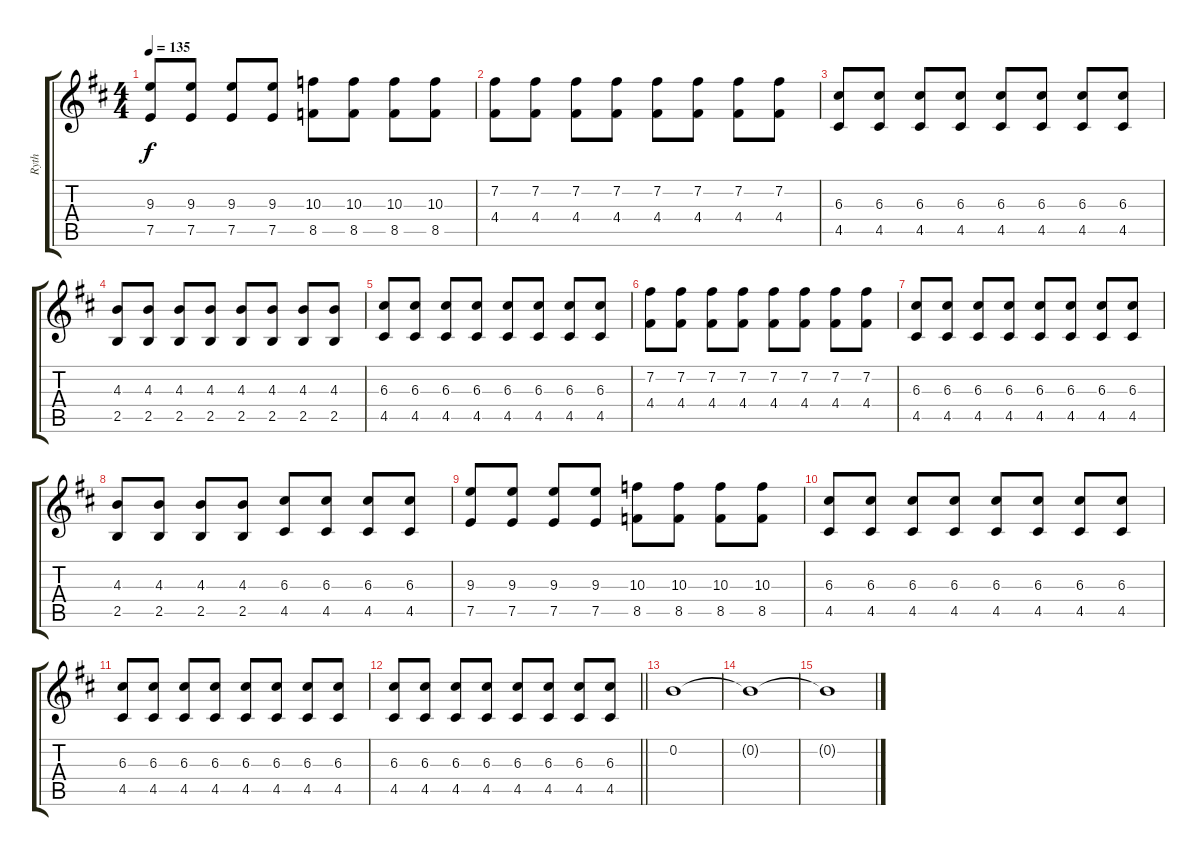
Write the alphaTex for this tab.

\track ("Ryth" "Ryth") {instrument overdrivenguitar}
\staff {score tabs}
\tuning (E4 B3 G3 D3 A2 E2) {hide}
\ts (4 4)
\tempo 135
\clef g2
\ks d
(9.3 7.5).8{dy f} (9.3 7.5).8 (9.3 7.5).8 (9.3 7.5).8 (10.3 8.5).8 (10.3 8.5).8 (10.3 8.5).8 (10.3 8.5).8 |
(7.2 4.4).8 (7.2 4.4).8 (7.2 4.4).8 (7.2 4.4).8 (7.2 4.4).8 (7.2 4.4).8 (7.2 4.4).8 (7.2 4.4).8 |
(6.3 4.5).8 (6.3 4.5).8 (6.3 4.5).8 (6.3 4.5).8 (6.3 4.5).8 (6.3 4.5).8 (6.3 4.5).8 (6.3 4.5).8 |
(4.3 2.5).8 (4.3 2.5).8 (4.3 2.5).8 (4.3 2.5).8 (4.3 2.5).8 (4.3 2.5).8 (4.3 2.5).8 (4.3 2.5).8 |
(6.3 4.5).8 (6.3 4.5).8 (6.3 4.5).8 (6.3 4.5).8 (6.3 4.5).8 (6.3 4.5).8 (6.3 4.5).8 (6.3 4.5).8 |
(7.2 4.4).8 (7.2 4.4).8 (7.2 4.4).8 (7.2 4.4).8 (7.2 4.4).8 (7.2 4.4).8 (7.2 4.4).8 (7.2 4.4).8 |
(6.3 4.5).8 (6.3 4.5).8 (6.3 4.5).8 (6.3 4.5).8 (6.3 4.5).8 (6.3 4.5).8 (6.3 4.5).8 (6.3 4.5).8 |
(4.3 2.5).8 (4.3 2.5).8 (4.3 2.5).8 (4.3 2.5).8 (6.3 4.5).8 (6.3 4.5).8 (6.3 4.5).8 (6.3 4.5).8 |
(9.3 7.5).8 (9.3 7.5).8 (9.3 7.5).8 (9.3 7.5).8 (10.3 8.5).8 (10.3 8.5).8 (10.3 8.5).8 (10.3 8.5).8 |
(6.3 4.5).8 (6.3 4.5).8 (6.3 4.5).8 (6.3 4.5).8 (6.3 4.5).8 (6.3 4.5).8 (6.3 4.5).8 (6.3 4.5).8 |
(6.3 4.5).8 (6.3 4.5).8 (6.3 4.5).8 (6.3 4.5).8 (6.3 4.5).8 (6.3 4.5).8 (6.3 4.5).8 (6.3 4.5).8 |
\barLineRight lightlight
(6.3 4.5).8 (6.3 4.5).8 (6.3 4.5).8 (6.3 4.5).8 (6.3 4.5).8 (6.3 4.5).8 (6.3 4.5).8 (6.3 4.5).8 |
0.2.1 |
0.2{t}.1 |
0.2{t}.1
